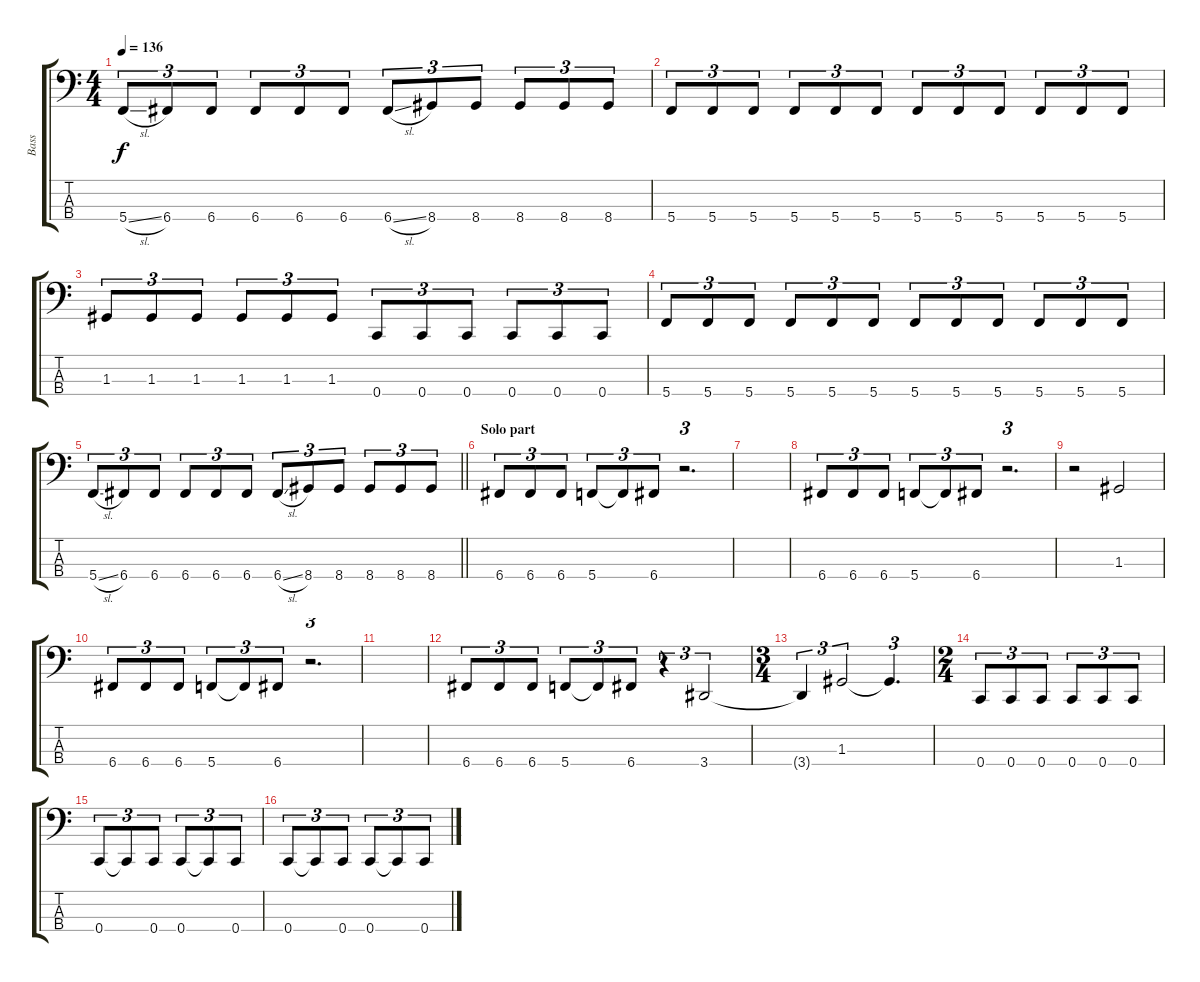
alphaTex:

\track ("Bass" "Bass") {instrument electricbasspick bank 255}
\staff {score tabs}
\tuning (F2 C2 G1 C1) {hide}
\ts (4 4)
\tempo 136
\clef f4
\ks c
5.4{sl}.8{tu (3 2) dy f} 6.4.8{tu (3 2)} 6.4.8{tu (3 2)} 6.4.8{tu (3 2)} 6.4.8{tu (3 2)} 6.4.8{tu (3 2)} 6.4{sl}.8{tu (3 2)} 8.4.8{tu (3 2)} 8.4.8{tu (3 2)} 8.4.8{tu (3 2)} 8.4.8{tu (3 2)} 8.4.8{tu (3 2)} |
5.4.8{tu (3 2)} 5.4.8{tu (3 2)} 5.4.8{tu (3 2)} 5.4.8{tu (3 2)} 5.4.8{tu (3 2)} 5.4.8{tu (3 2)} 5.4.8{tu (3 2)} 5.4.8{tu (3 2)} 5.4.8{tu (3 2)} 5.4.8{tu (3 2)} 5.4.8{tu (3 2)} 5.4.8{tu (3 2)} |
1.3.8{tu (3 2)} 1.3.8{tu (3 2)} 1.3.8{tu (3 2)} 1.3.8{tu (3 2)} 1.3.8{tu (3 2)} 1.3.8{tu (3 2)} 0.4.8{tu (3 2)} 0.4.8{tu (3 2)} 0.4.8{tu (3 2)} 0.4.8{tu (3 2)} 0.4.8{tu (3 2)} 0.4.8{tu (3 2)} |
5.4.8{tu (3 2)} 5.4.8{tu (3 2)} 5.4.8{tu (3 2)} 5.4.8{tu (3 2)} 5.4.8{tu (3 2)} 5.4.8{tu (3 2)} 5.4.8{tu (3 2)} 5.4.8{tu (3 2)} 5.4.8{tu (3 2)} 5.4.8{tu (3 2)} 5.4.8{tu (3 2)} 5.4.8{tu (3 2)} |
\barLineRight lightlight
5.4{sl}.8{tu (3 2)} 6.4.8{tu (3 2)} 6.4.8{tu (3 2)} 6.4.8{tu (3 2)} 6.4.8{tu (3 2)} 6.4.8{tu (3 2)} 6.4{sl}.8{tu (3 2)} 8.4.8{tu (3 2)} 8.4.8{tu (3 2)} 8.4.8{tu (3 2)} 8.4.8{tu (3 2)} 8.4.8{tu (3 2)} |
\section ("" "Solo part")
6.4.8{tu (3 2)} 6.4.8{tu (3 2)} 6.4.8{tu (3 2)} 5.4.8{tu (3 2)} 5.4{t}.8{tu (3 2)} 6.4.8{tu (3 2)} r.2{d tu (3 2)} |
|
6.4.8{tu (3 2)} 6.4.8{tu (3 2)} 6.4.8{tu (3 2)} 5.4.8{tu (3 2)} 5.4{t}.8{tu (3 2)} 6.4.8{tu (3 2)} r.2{d tu (3 2)} |
r.2 1.3.2 |
6.4.8{tu (3 2)} 6.4.8{tu (3 2)} 6.4.8{tu (3 2)} 5.4.8{tu (3 2)} 5.4{t}.8{tu (3 2)} 6.4.8{tu (3 2)} r.2{d tu (3 2)} |
|
6.4.8{tu (3 2)} 6.4.8{tu (3 2)} 6.4.8{tu (3 2)} 5.4.8{tu (3 2)} 5.4{t}.8{tu (3 2)} 6.4.8{tu (3 2)} r.4{tu (3 2)} 3.4.2{tu (3 2)} |
\ts (3 4)
3.4{t}.4{tu (3 2)} 1.3.2{tu (3 2)} 1.3{t}.4{d tu (3 2)} |
\ts (2 4)
0.4.8{tu (3 2)} 0.4.8{tu (3 2)} 0.4.8{tu (3 2)} 0.4.8{tu (3 2)} 0.4.8{tu (3 2)} 0.4.8{tu (3 2)} |
0.4.8{tu (3 2)} 0.4{t}.8{tu (3 2)} 0.4.8{tu (3 2)} 0.4.8{tu (3 2)} 0.4{t}.8{tu (3 2)} 0.4.8{tu (3 2)} |
0.4.8{tu (3 2)} 0.4{t}.8{tu (3 2)} 0.4.8{tu (3 2)} 0.4.8{tu (3 2)} 0.4{t}.8{tu (3 2)} 0.4.8{tu (3 2)}
